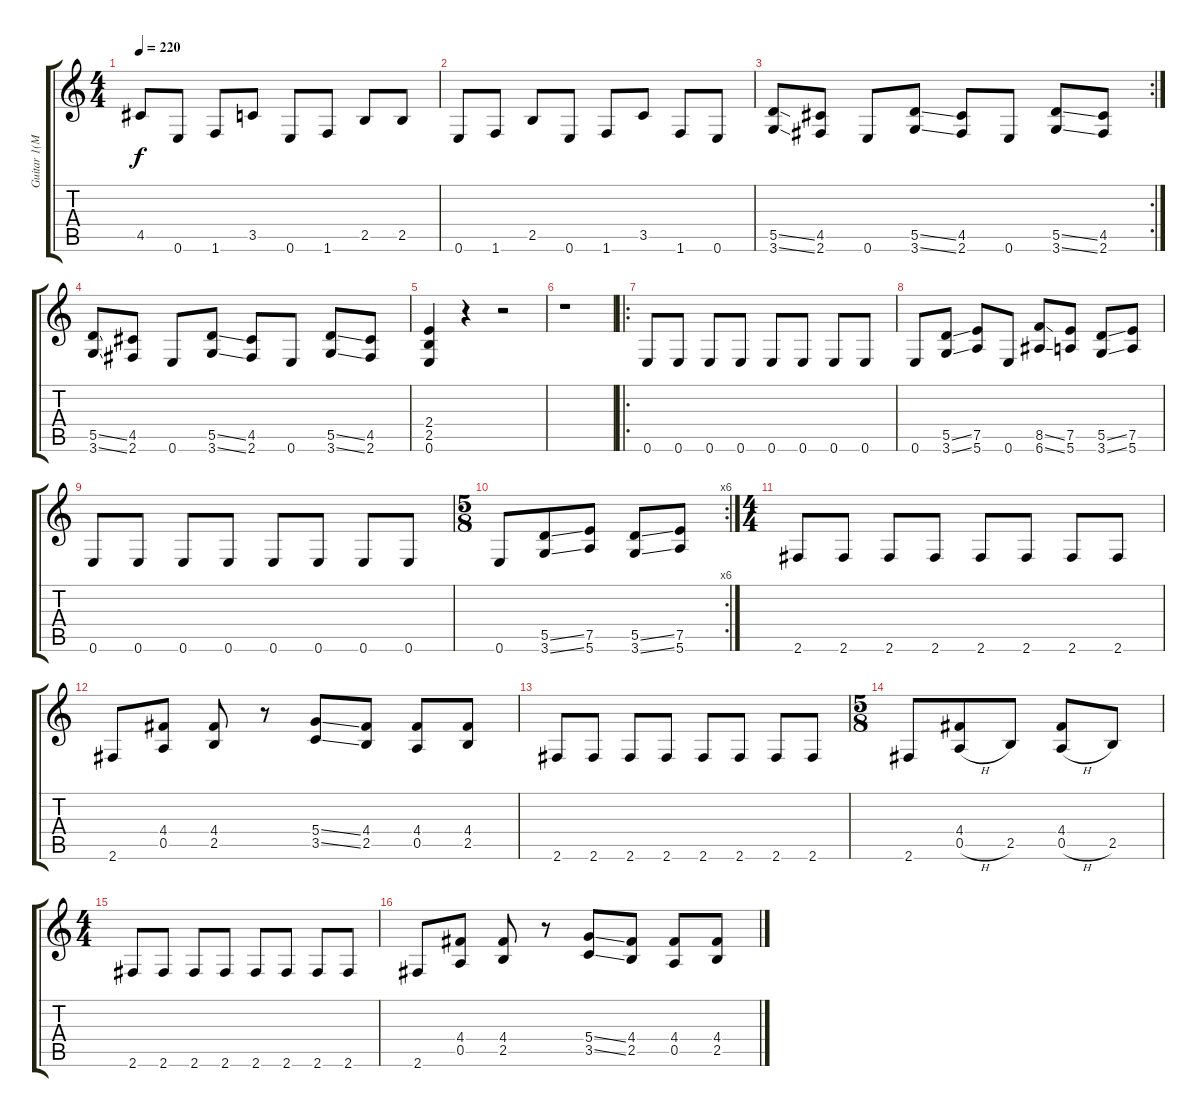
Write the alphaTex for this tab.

\track ("Guitar 1(Main Rhythm)" "Guitar 1(M") {instrument distortionguitar}
\staff {score tabs}
\tuning (E4 B3 G3 D3 A2 E2) {hide}
\ts (4 4)
\tempo 220
\clef g2
\ks c
4.5.8{dy f} 0.6.8 1.6.8 3.5.8 0.6.8 1.6.8 2.5.8 2.5.8 |
0.6.8 1.6.8 2.5.8 0.6.8 1.6.8 3.5.8 1.6.8 0.6.8 |
\rc 2
(5.5{ss} 3.6{ss}).8 (4.5 2.6).8 0.6.8 (5.5{ss} 3.6{ss}).8 (4.5 2.6).8 0.6.8 (5.5{ss} 3.6{ss}).8 (4.5 2.6).8 |
(5.5{ss} 3.6{ss}).8 (4.5 2.6).8 0.6.8 (5.5{ss} 3.6{ss}).8 (4.5 2.6).8 0.6.8 (5.5{ss} 3.6{ss}).8 (4.5 2.6).8 |
(2.4 2.5 0.6).4 r.4 r.2 |
r.1 |
\ro
0.6.8 0.6.8 0.6.8 0.6.8 0.6.8 0.6.8 0.6.8 0.6.8 |
0.6.8 (5.5{ss} 3.6{ss}).8 (7.5 5.6).8 0.6.8 (8.5{ss} 6.6{ss}).8 (7.5 5.6).8 (5.5{ss} 3.6{ss}).8 (7.5 5.6).8 |
0.6.8 0.6.8 0.6.8 0.6.8 0.6.8 0.6.8 0.6.8 0.6.8 |
\rc 6
\ts (5 8)
0.6.8 (5.5{ss} 3.6{ss}).8 (7.5 5.6).8 (5.5{ss} 3.6{ss}).8 (7.5 5.6).8 |
\ts (4 4)
2.6.8 2.6.8 2.6.8 2.6.8 2.6.8 2.6.8 2.6.8 2.6.8 |
2.6.8 (4.4 0.5).8 (4.4 2.5).8 r.8 (5.4{ss} 3.5{ss}).8 (4.4 2.5).8 (4.4 0.5).8 (4.4 2.5).8 |
2.6.8 2.6.8 2.6.8 2.6.8 2.6.8 2.6.8 2.6.8 2.6.8 |
\ts (5 8)
2.6.8 (4.4 0.5{h}).8 2.5.8 (4.4 0.5{h}).8 2.5.8 |
\ts (4 4)
2.6.8 2.6.8 2.6.8 2.6.8 2.6.8 2.6.8 2.6.8 2.6.8 |
2.6.8 (4.4 0.5).8 (4.4 2.5).8 r.8 (5.4{ss} 3.5{ss}).8 (4.4 2.5).8 (4.4 0.5).8 (4.4 2.5).8
